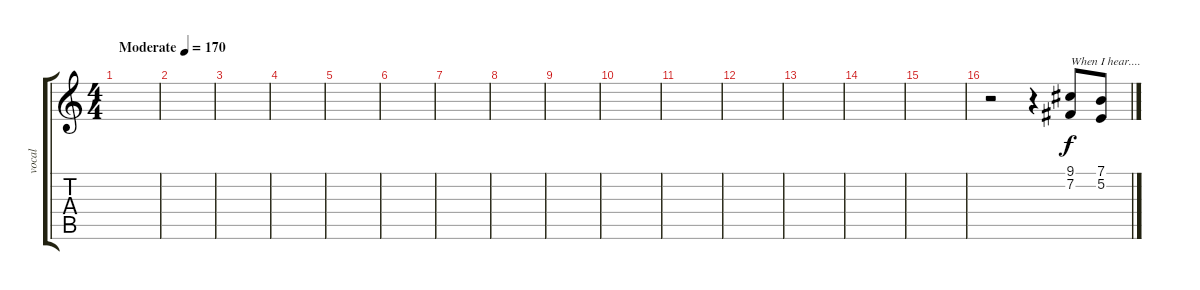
\track ("vocal" "vocal") {instrument clarinet}
\staff {score tabs}
\tuning (E4 B3 G3 D3 A2 E2) {hide}
\ts (4 4)
\tempo (170 "Moderate")
\clef g2
\ks c
|
|
|
|
|
|
|
|
|
|
|
|
|
|
|
r.2 r.4 (9.1 7.2).8{txt "When I hear.... "} (7.1 5.2).8
